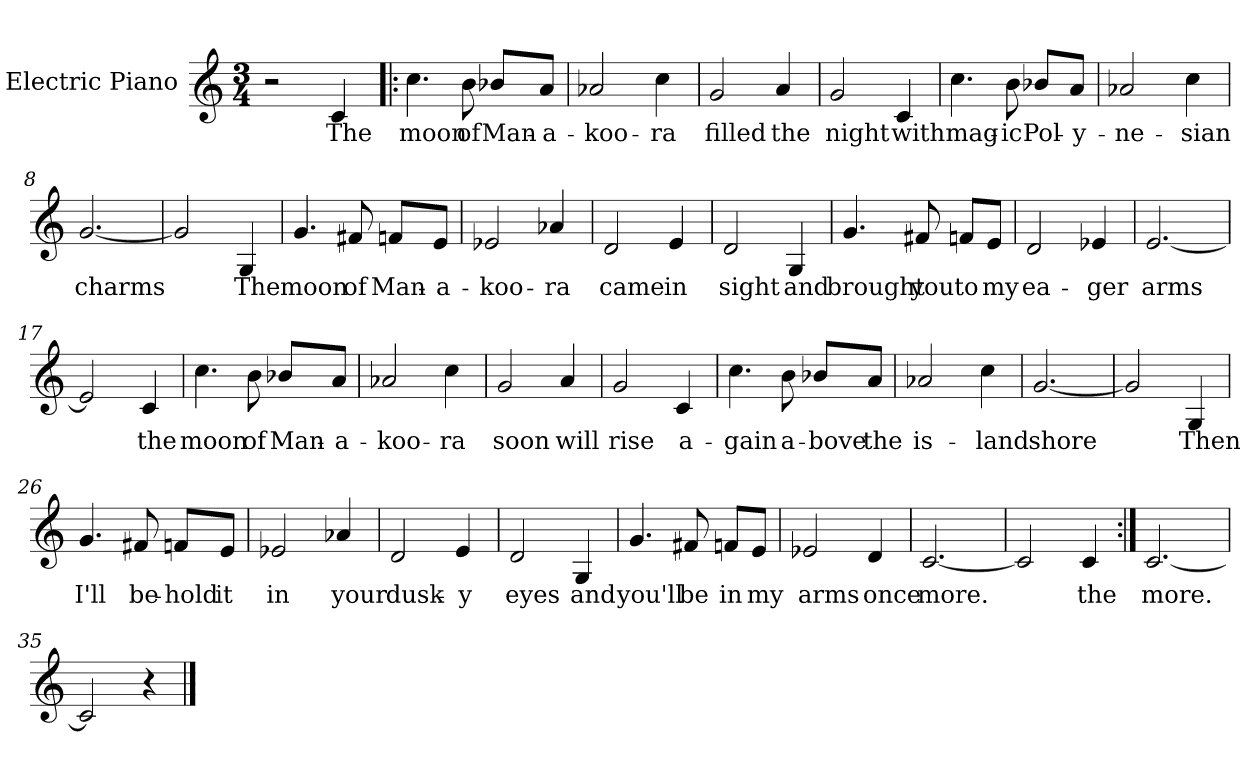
**kern	**text
*part1	*part1
*staff1	*staff1
*I"Electric Piano	*
*I'E.Pno	*
*clefG2	*
*k[]	*
*C:	*
*M3/4	*
=1	=1
2r	.
4c/	The
=2!|:	=2!|:
4.cc\	moon
8b\	of
8b-X/L	Man-
8a/J	-a-
=3	=3
2a-X/	-koo-
4cc\	-ra
=4	=4
2g/	filled
4a/	the
=5	=5
2g/	night
4c/	with
!!LO:LB:g=z
=6	=6
4.cc\	mag-
8b\	-ic
8b-X/L	Pol-
8a/J	-y-
=7	=7
2a-X/	-ne-
4cc\	-sian
=8	=8
[2.g/	charms
=9	=9
2g/]	.
4G/	The
!!LO:LB:g=z
=10	=10
4.g/	moon
8f#X/	of
8fn/L	Man-
8e/J	-a-
=11	=11
2e-X/	-koo-
4a-X/	-ra
=12	=12
2d/	came
4e/	in
=13	=13
2d/	sight
4G/	and
!!LO:LB:g=z
=14	=14
4.g/	brought
8f#X/	you
8fn/L	to
8e/J	my
=15	=15
2d/	ea-
4e-X/	-ger
=16	=16
[2.e/	arms
=17	=17
2e/]	.
4c/	the
!!LO:LB:g=z
=18	=18
4.cc\	moon
8b\	of
8b-X/L	Man-
8a/J	-a-
=19	=19
2a-X/	koo-
4cc\	-ra
=20	=20
2g/	soon
4a/	will
=21	=21
2g/	rise
4c/	a-
!!LO:LB:g=z
=22	=22
4.cc\	-gain
8b\	a-
8b-X/L	-bove
8a/J	the
=23	=23
2a-X/	is-
4cc\	-land
=24	=24
[2.g/	shore
=25	=25
2g/]	.
4G/	Then
!!LO:LB:g=z
=26	=26
4.g/	I'll
8f#X/	be-
8fn/L	-hold
8e/J	it
=27	=27
2e-X/	in
4a-X/	your
=28	=28
2d/	dusk-
4e/	-y
=29	=29
2d/	eyes
4G/	and
!!LO:LB:g=z
=30	=30
4.g/	you'll
8f#X/	be
8fn/L	in
8e/J	my
=31	=31
2e-X/	arms
4d/	once
=32	=32
[2.c/	more.
=33	=33
2c/]	.
4c/	the
=34:|!	=34:|!
[2.c/	more.
=35	=35
2c/]	.
4r	.
==	==
*-	*-
